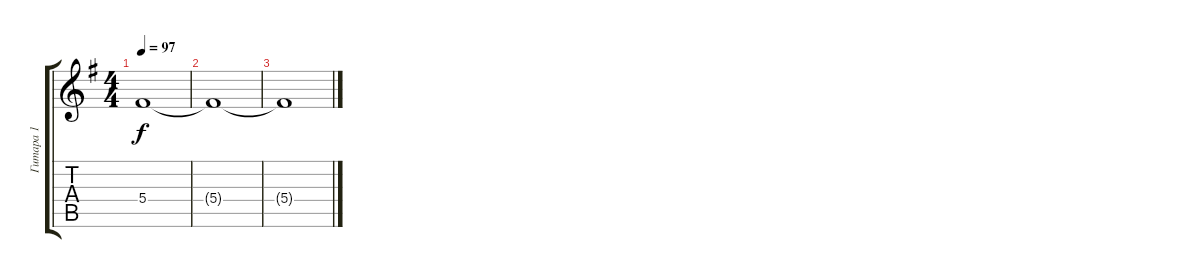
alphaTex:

\track ("Гитара 1" "Гитара 1") {instrument acousticguitarsteel}
\staff {score tabs}
\tuning (Eb4 Bb3 Gb3 Db3 Ab2 Eb2) {hide}
\ts (4 4)
\tempo 97
\clef g2
\ks eminor
5.4{t}.1{dy f} |
5.4{t}.1 |
5.4{t}.1
